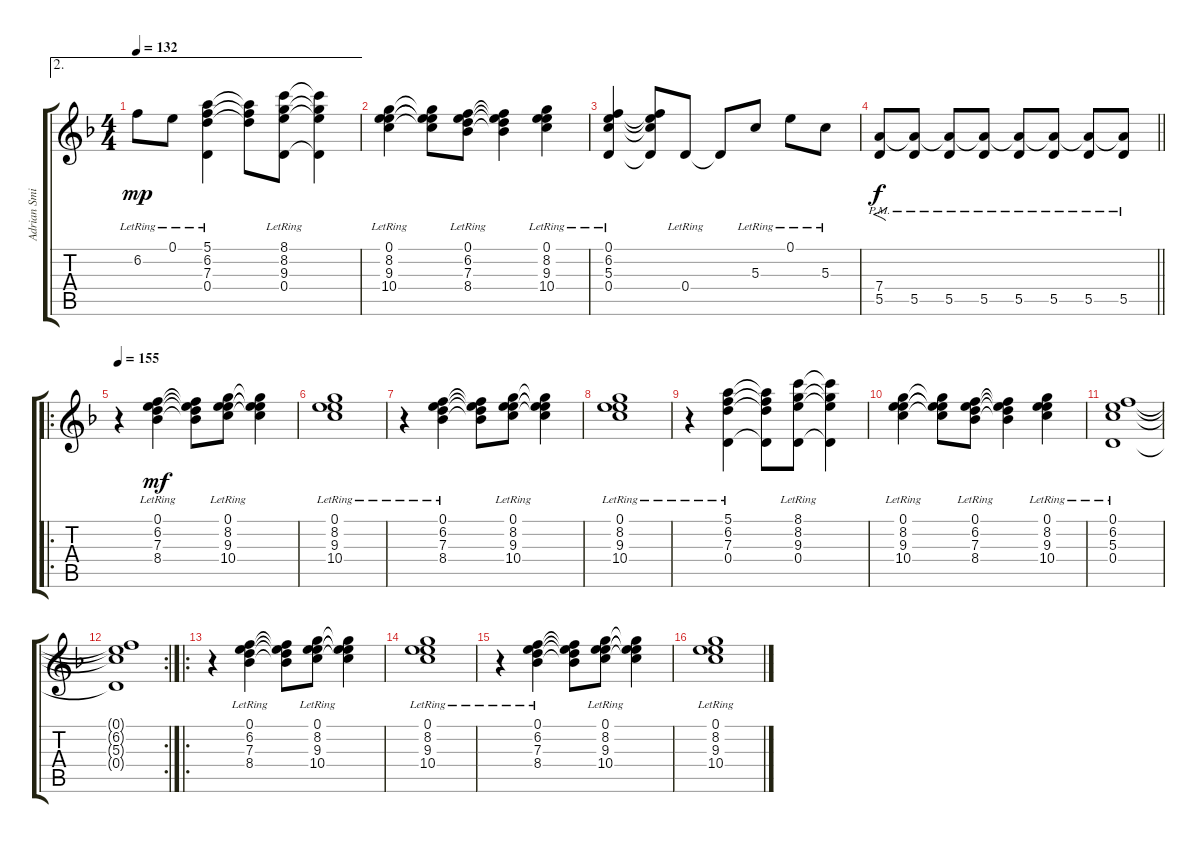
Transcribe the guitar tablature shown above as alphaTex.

\track ("Adrian Smith" "Adrian Smi") {instrument distortionguitar}
\staff {score tabs}
\tuning (E4 B3 G3 D3 A2 E2) {hide}
\ae 2
\ts (4 4)
\tempo 132
\clef g2
\ks f
6.2{lr}.8{dy mp} 0.1{lr}.8 (5.1{lr} 6.2{lr} 7.3{lr} 0.4{lr}).4 (5.1{t} 6.2{t} 7.3{t}).8 (8.1{lr} 8.2{lr} 9.3{lr} 0.4{lr}).8 (8.1{t} 8.2{t} 9.3{t} 0.4{t}).4 |
(0.1{lr} 8.2{lr} 9.3{lr} 10.4{lr}).4 (0.1{t} 8.2{t} 9.3{t} 10.4{t}).8 (0.1{lr} 6.2{lr} 7.3{lr} 8.4{lr}).8 (0.1{t} 6.2{t} 7.3{t} 8.4{t}).4 (0.1{lr} 8.2{lr} 9.3{lr} 10.4{lr}).4 |
(0.1{lr} 6.2{lr} 5.3{lr} 0.4{lr}).4 (0.1{t} 6.2{t} 5.3{t} 0.4{t}).8 0.4{lr}.8 0.4{t}.8 5.3{lr}.8 0.1{lr}.8 5.3{lr}.8 |
\barLineRight lightlight
(7.4{pm} 5.5{pm}).8{f dy f instrument distortionguitar} (7.4{t} 5.5{pm}).8 (7.4{t} 5.5{pm}).8 (7.4{t} 5.5{pm}).8 (7.4{t} 5.5{pm}).8 (7.4{t} 5.5{pm}).8 (7.4{t} 5.5{pm}).8 (7.4{t} 5.5{pm}).8 |
\ro
\tempo 155
r.4 (0.1{lr} 6.2{lr} 7.3{lr} 8.4{lr}).4{dy mf} (0.1{t} 6.2{t} 7.3{t} 8.4{t}).8 (0.1{lr} 8.2{lr} 9.3{lr} 10.4{lr}).8 (0.1{t} 8.2{t} 9.3{t} 10.4{t}).4 |
(0.1{lr} 8.2{lr} 9.3{lr} 10.4{lr}).1 |
r.4 (0.1{lr} 6.2{lr} 7.3{lr} 8.4{lr}).4 (0.1{t} 6.2{t} 7.3{t} 8.4{t}).8 (0.1{lr} 8.2{lr} 9.3{lr} 10.4{lr}).8 (0.1{t} 8.2{t} 9.3{t} 10.4{t}).4 |
(0.1{lr} 8.2{lr} 9.3{lr} 10.4{lr}).1 |
r.4 (5.1{lr} 6.2{lr} 7.3{lr} 0.4{lr}).4 (5.1{t} 6.2{t} 7.3{t} 0.4{t}).8 (8.1{lr} 8.2{lr} 9.3{lr} 0.4{lr}).8 (8.1{t} 8.2{t} 9.3{t} 0.4{t}).4 |
(0.1{lr} 8.2{lr} 9.3{lr} 10.4{lr}).4 (0.1{t} 8.2{t} 9.3{t} 10.4{t}).8 (0.1{lr} 6.2{lr} 7.3{lr} 8.4{lr}).8 (0.1{t} 6.2{t} 7.3{t} 8.4{t}).4 (0.1{lr} 8.2{lr} 9.3{lr} 10.4{lr}).4 |
(0.1{lr} 6.2{lr} 5.3{lr} 0.4{lr}).1 |
\rc 2
(0.1{t} 6.2{t} 5.3{t} 0.4{t}).1 |
\ro
r.4 (0.1{lr} 6.2{lr} 7.3{lr} 8.4{lr}).4 (0.1{t} 6.2{t} 7.3{t} 8.4{t}).8 (0.1{lr} 8.2{lr} 9.3{lr} 10.4{lr}).8 (0.1{t} 8.2{t} 9.3{t} 10.4{t}).4 |
(0.1{lr} 8.2{lr} 9.3{lr} 10.4{lr}).1 |
r.4 (0.1{lr} 6.2{lr} 7.3{lr} 8.4{lr}).4 (0.1{t} 6.2{t} 7.3{t} 8.4{t}).8 (0.1{lr} 8.2{lr} 9.3{lr} 10.4{lr}).8 (0.1{t} 8.2{t} 9.3{t} 10.4{t}).4 |
(0.1{lr} 8.2{lr} 9.3{lr} 10.4{lr}).1
